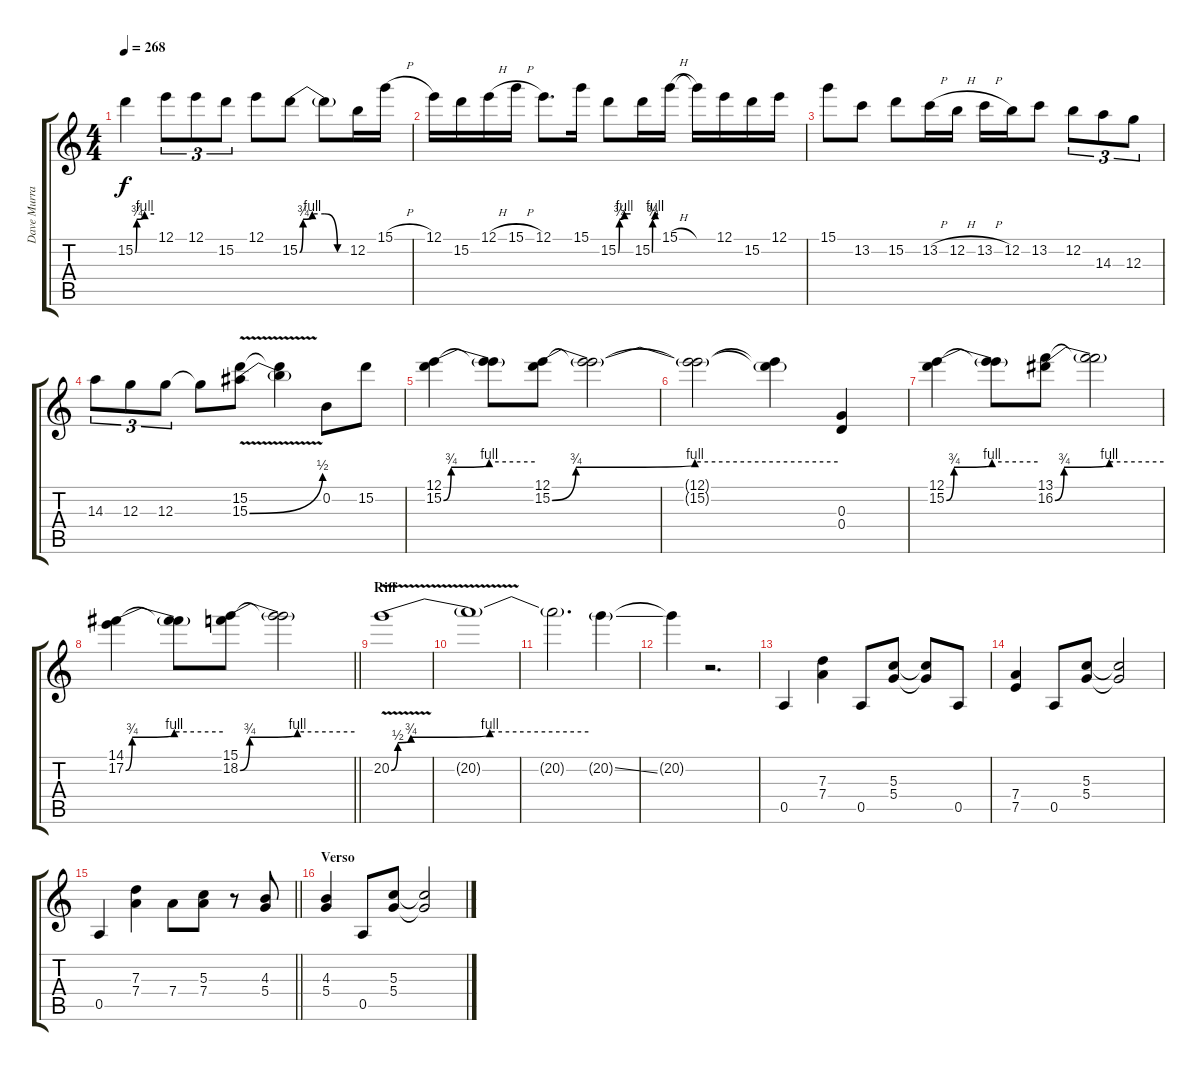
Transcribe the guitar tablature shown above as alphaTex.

\track ("Dave Murray" "Dave Murra") {instrument overdrivenguitar}
\staff {score tabs}
\tuning (E4 B3 G3 D3 A2 E2) {hide}
\ts (4 4)
\tempo 268
\clef g2
\ks c
15.2{be (custom 0 0 5 3 30 4 60 4)}.4{dy f} 12.1.8{tu (3 2)} 12.1.8{tu (3 2)} 15.2.8{tu (3 2)} 12.1.8 15.2{be (custom 0 0 4 3 15 4 30 4 45 0 60 0)}.8 15.2{t}.8 12.2.16 15.1{h}.16 |
12.1.16 15.2.16 12.1{h}.16 15.1{h}.16 12.1.8{d} 15.1.16 15.2{be (custom 0 0 6 3 30 4 60 4)}.8 15.2{be (custom 0 0 5 3 30 4 60 4)}.16 15.1{h}.16 15.1{t}.16 12.1.16 15.2.16 12.1.16 |
15.1.8 13.2.8 15.2.8 13.2{h}.16 12.2{h}.16 13.2{h}.16 12.2.16 13.2.8 12.2.8{tu (3 2)} 14.3.8{tu (3 2)} 12.3.8{tu (3 2)} |
14.3.8{tu (3 2)} 12.3.8{tu (3 2)} 12.3.8{tu (3 2)} 12.3{t}.8 (15.2{v} 15.3{be (bend 0 0 60 2) v}).8 (15.2{t} 15.3{t}).4 0.2.8 15.2.8 |
(12.1 15.2{be (custom 0 0 5 3 30 4 60 4)}).4 (12.1{t} 15.2{t}).8 (12.1 15.2{be (custom 0 0 5 3 30 4 60 4)}).8 (12.1{t} 15.2{t}).2 |
(12.1{t} 15.2{t}).2 (12.1{t} 15.2{t}).4 (0.3 0.4).4 |
(12.1 15.2{be (custom 0 0 5 3 30 4 60 4)}).4 (12.1{t} 15.2{t}).8 (13.1 16.2{be (custom 0 0 5 3 30 4 60 4)}).8 (13.1{t} 16.2{t}).2 |
\barLineRight lightlight
(14.1 17.2{be (custom 0 0 4 3 30 4 60 4)}).4 (14.1{t} 17.2{t}).8 (15.1 18.2{be (custom 0 0 5 3 30 4 60 4)}).8 (15.1{t} 18.2{t}).2 |
\section ("" "Riff")
20.2{be (custom 0 0 2 2 6 3 30 4 60 4) v}.1 |
20.2{t}.1 |
20.2{t}.2{d} 20.2{ss g}.4 |
20.2{t}.4 r.2{d} |
0.5.4{volume 12} (7.3 7.4).4 0.5.8 (5.3 5.4).8 (5.3{t} 5.4{t}).8 0.5.8 |
(7.4 7.5).4 0.5.8 (5.3 5.4).8 (5.3{t} 5.4{t}).2 |
\barLineRight lightlight
0.5.4 (7.3 7.4).4 7.4.8 (5.3 7.4).8 r.8 (4.3 5.4).8 |
\section ("" "Verso")
(4.3 5.4).4 0.5.8 (5.3 5.4).8 (5.3{t} 5.4{t}).2
